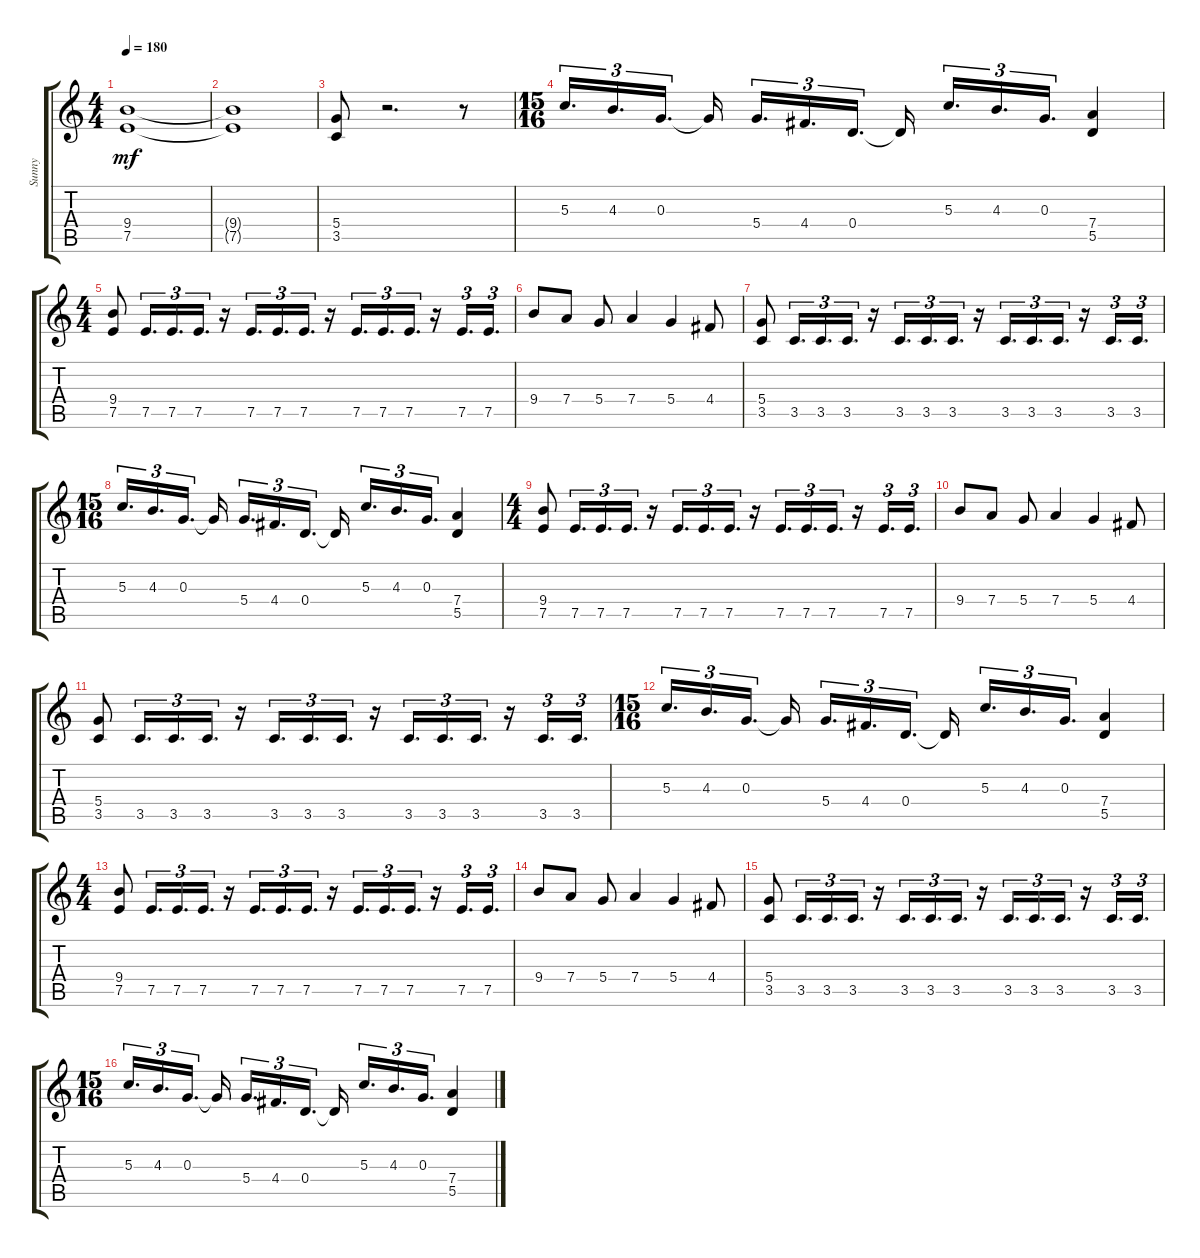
\track ("Sunny" "Sunny") {instrument distortionguitar}
\staff {score tabs}
\tuning (E4 B3 G3 D3 A2 E2) {hide}
\ts (4 4)
\tempo 180
\clef g2
\ks c
(9.4 7.5).1{dy mf instrument distortionguitar} |
(9.4{t} 7.5{t}).1 |
(5.4 3.5).8 r.2{d} r.8 |
\ts (15 16)
5.3.16{d tu (3 2)} 4.3.16{d tu (3 2)} 0.3.16{d tu (3 2)} 0.3{t}.16 5.4.16{d tu (3 2)} 4.4.16{d tu (3 2)} 0.4.16{d tu (3 2)} 0.4{t}.16 5.3.16{d tu (3 2)} 4.3.16{d tu (3 2)} 0.3.16{d tu (3 2)} (7.4 5.5).4 |
\ts (4 4)
(9.4 7.5).8 7.5.16{d tu (3 2)} 7.5.16{d tu (3 2)} 7.5.16{d tu (3 2)} r.16 7.5.16{d tu (3 2)} 7.5.16{d tu (3 2)} 7.5.16{d tu (3 2)} r.16 7.5.16{d tu (3 2)} 7.5.16{d tu (3 2)} 7.5.16{d tu (3 2)} r.16 7.5.16{d tu (3 2)} 7.5.16{d tu (3 2)} |
9.4.8 7.4.8 5.4.8 7.4.4 5.4.4 4.4.8 |
(5.4 3.5).8 3.5.16{d tu (3 2)} 3.5.16{d tu (3 2)} 3.5.16{d tu (3 2)} r.16 3.5.16{d tu (3 2)} 3.5.16{d tu (3 2)} 3.5.16{d tu (3 2)} r.16 3.5.16{d tu (3 2)} 3.5.16{d tu (3 2)} 3.5.16{d tu (3 2)} r.16 3.5.16{d tu (3 2)} 3.5.16{d tu (3 2)} |
\ts (15 16)
5.3.16{d tu (3 2)} 4.3.16{d tu (3 2)} 0.3.16{d tu (3 2)} 0.3{t}.16 5.4.16{d tu (3 2)} 4.4.16{d tu (3 2)} 0.4.16{d tu (3 2)} 0.4{t}.16 5.3.16{d tu (3 2)} 4.3.16{d tu (3 2)} 0.3.16{d tu (3 2)} (7.4 5.5).4 |
\ts (4 4)
(9.4 7.5).8 7.5.16{d tu (3 2)} 7.5.16{d tu (3 2)} 7.5.16{d tu (3 2)} r.16 7.5.16{d tu (3 2)} 7.5.16{d tu (3 2)} 7.5.16{d tu (3 2)} r.16 7.5.16{d tu (3 2)} 7.5.16{d tu (3 2)} 7.5.16{d tu (3 2)} r.16 7.5.16{d tu (3 2)} 7.5.16{d tu (3 2)} |
9.4.8 7.4.8 5.4.8 7.4.4 5.4.4 4.4.8 |
(5.4 3.5).8 3.5.16{d tu (3 2)} 3.5.16{d tu (3 2)} 3.5.16{d tu (3 2)} r.16 3.5.16{d tu (3 2)} 3.5.16{d tu (3 2)} 3.5.16{d tu (3 2)} r.16 3.5.16{d tu (3 2)} 3.5.16{d tu (3 2)} 3.5.16{d tu (3 2)} r.16 3.5.16{d tu (3 2)} 3.5.16{d tu (3 2)} |
\ts (15 16)
5.3.16{d tu (3 2)} 4.3.16{d tu (3 2)} 0.3.16{d tu (3 2)} 0.3{t}.16 5.4.16{d tu (3 2)} 4.4.16{d tu (3 2)} 0.4.16{d tu (3 2)} 0.4{t}.16 5.3.16{d tu (3 2)} 4.3.16{d tu (3 2)} 0.3.16{d tu (3 2)} (7.4 5.5).4 |
\ts (4 4)
(9.4 7.5).8 7.5.16{d tu (3 2)} 7.5.16{d tu (3 2)} 7.5.16{d tu (3 2)} r.16 7.5.16{d tu (3 2)} 7.5.16{d tu (3 2)} 7.5.16{d tu (3 2)} r.16 7.5.16{d tu (3 2)} 7.5.16{d tu (3 2)} 7.5.16{d tu (3 2)} r.16 7.5.16{d tu (3 2)} 7.5.16{d tu (3 2)} |
9.4.8 7.4.8 5.4.8 7.4.4 5.4.4 4.4.8 |
(5.4 3.5).8 3.5.16{d tu (3 2)} 3.5.16{d tu (3 2)} 3.5.16{d tu (3 2)} r.16 3.5.16{d tu (3 2)} 3.5.16{d tu (3 2)} 3.5.16{d tu (3 2)} r.16 3.5.16{d tu (3 2)} 3.5.16{d tu (3 2)} 3.5.16{d tu (3 2)} r.16 3.5.16{d tu (3 2)} 3.5.16{d tu (3 2)} |
\ts (15 16)
5.3.16{d tu (3 2)} 4.3.16{d tu (3 2)} 0.3.16{d tu (3 2)} 0.3{t}.16 5.4.16{d tu (3 2)} 4.4.16{d tu (3 2)} 0.4.16{d tu (3 2)} 0.4{t}.16 5.3.16{d tu (3 2)} 4.3.16{d tu (3 2)} 0.3.16{d tu (3 2)} (7.4 5.5).4
